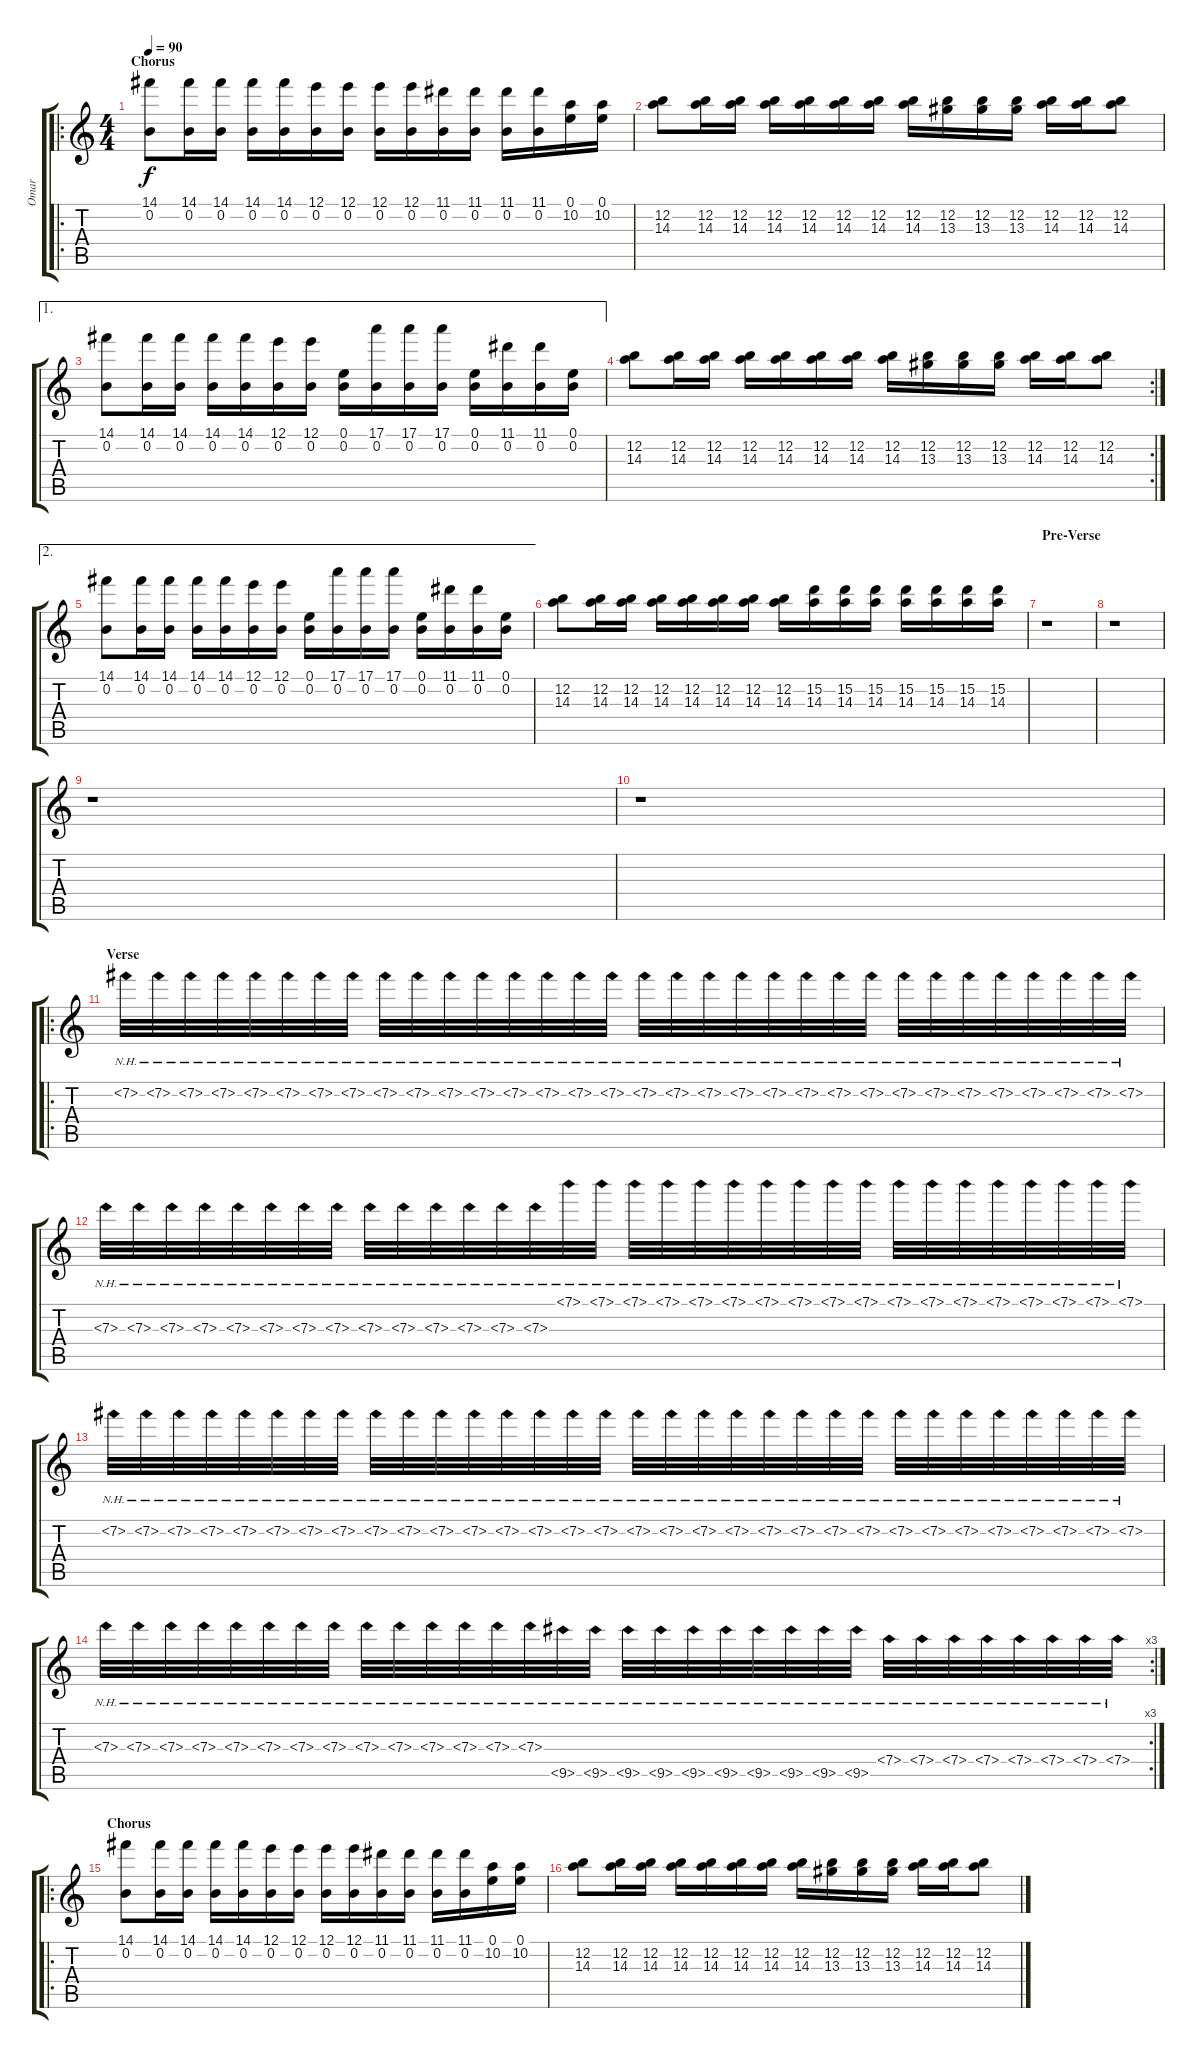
\track ("Omar" "Omar") {instrument distortionguitar}
\staff {score tabs}
\tuning (E4 B3 G3 D3 A2 E2) {hide}
\ro
\ts (4 4)
\section ("" "Chorus")
\tempo 90
\clef g2
\ks c
(14.1 0.2).8{dy f} (14.1 0.2).16 (14.1 0.2).16 (14.1 0.2).16 (14.1 0.2).16 (12.1 0.2).16 (12.1 0.2).16 (12.1 0.2).16 (12.1 0.2).16 (11.1 0.2).16 (11.1 0.2).16 (11.1 0.2).16 (11.1 0.2).16 (0.1 10.2).16 (0.1 10.2).16 |
(12.2 14.3).8 (12.2 14.3).16 (12.2 14.3).16 (12.2 14.3).16 (12.2 14.3).16 (12.2 14.3).16 (12.2 14.3).16 (12.2 14.3).16 (12.2 13.3).16 (12.2 13.3).16 (12.2 13.3).16 (12.2 14.3).16 (12.2 14.3).16 (12.2 14.3).8 |
\ae 1
(14.1 0.2).8 (14.1 0.2).16 (14.1 0.2).16 (14.1 0.2).16 (14.1 0.2).16 (12.1 0.2).16 (12.1 0.2).16 (0.1 0.2).16 (17.1 0.2).16 (17.1 0.2).16 (17.1 0.2).16 (0.1 0.2).16 (11.1 0.2).16 (11.1 0.2).16 (0.1 0.2).16 |
\rc 2
(12.2 14.3).8 (12.2 14.3).16 (12.2 14.3).16 (12.2 14.3).16 (12.2 14.3).16 (12.2 14.3).16 (12.2 14.3).16 (12.2 14.3).16 (12.2 13.3).16 (12.2 13.3).16 (12.2 13.3).16 (12.2 14.3).16 (12.2 14.3).16 (12.2 14.3).8 |
\ae 2
(14.1 0.2).8 (14.1 0.2).16 (14.1 0.2).16 (14.1 0.2).16 (14.1 0.2).16 (12.1 0.2).16 (12.1 0.2).16 (0.1 0.2).16 (17.1 0.2).16 (17.1 0.2).16 (17.1 0.2).16 (0.1 0.2).16 (11.1 0.2).16 (11.1 0.2).16 (0.1 0.2).16 |
(12.2 14.3).8 (12.2 14.3).16 (12.2 14.3).16 (12.2 14.3).16 (12.2 14.3).16 (12.2 14.3).16 (12.2 14.3).16 (12.2 14.3).16 (15.2 14.3).16 (15.2 14.3).16 (15.2 14.3).16 (15.2 14.3).16 (15.2 14.3).16 (15.2 14.3).16 (15.2 14.3).16 |
\section ("" "Pre-Verse")
r.1 |
r.1 |
r.1 |
r.1 |
\ro
\section ("" "Verse")
7.2{nh}.32 7.2{nh}.32 7.2{nh}.32 7.2{nh}.32 7.2{nh}.32 7.2{nh}.32 7.2{nh}.32 7.2{nh}.32 7.2{nh}.32 7.2{nh}.32 7.2{nh}.32 7.2{nh}.32 7.2{nh}.32 7.2{nh}.32 7.2{nh}.32 7.2{nh}.32 7.2{nh}.32 7.2{nh}.32 7.2{nh}.32 7.2{nh}.32 7.2{nh}.32 7.2{nh}.32 7.2{nh}.32 7.2{nh}.32 7.2{nh}.32 7.2{nh}.32 7.2{nh}.32 7.2{nh}.32 7.2{nh}.32 7.2{nh}.32 7.2{nh}.32 7.2{nh}.32 |
7.3{nh}.32 7.3{nh}.32 7.3{nh}.32 7.3{nh}.32 7.3{nh}.32 7.3{nh}.32 7.3{nh}.32 7.3{nh}.32 7.3{nh}.32 7.3{nh}.32 7.3{nh}.32 7.3{nh}.32 7.3{nh}.32 7.3{nh}.32 7.1{nh}.32 7.1{nh}.32 7.1{nh}.32 7.1{nh}.32 7.1{nh}.32 7.1{nh}.32 7.1{nh}.32 7.1{nh}.32 7.1{nh}.32 7.1{nh}.32 7.1{nh}.32 7.1{nh}.32 7.1{nh}.32 7.1{nh}.32 7.1{nh}.32 7.1{nh}.32 7.1{nh}.32 7.1{nh}.32 |
7.2{nh}.32 7.2{nh}.32 7.2{nh}.32 7.2{nh}.32 7.2{nh}.32 7.2{nh}.32 7.2{nh}.32 7.2{nh}.32 7.2{nh}.32 7.2{nh}.32 7.2{nh}.32 7.2{nh}.32 7.2{nh}.32 7.2{nh}.32 7.2{nh}.32 7.2{nh}.32 7.2{nh}.32 7.2{nh}.32 7.2{nh}.32 7.2{nh}.32 7.2{nh}.32 7.2{nh}.32 7.2{nh}.32 7.2{nh}.32 7.2{nh}.32 7.2{nh}.32 7.2{nh}.32 7.2{nh}.32 7.2{nh}.32 7.2{nh}.32 7.2{nh}.32 7.2{nh}.32 |
\rc 3
7.3{nh}.32 7.3{nh}.32 7.3{nh}.32 7.3{nh}.32 7.3{nh}.32 7.3{nh}.32 7.3{nh}.32 7.3{nh}.32 7.3{nh}.32 7.3{nh}.32 7.3{nh}.32 7.3{nh}.32 7.3{nh}.32 7.3{nh}.32 9.5{nh}.32 9.5{nh}.32 9.5{nh}.32 9.5{nh}.32 9.5{nh}.32 9.5{nh}.32 9.5{nh}.32 9.5{nh}.32 9.5{nh}.32 9.5{nh}.32 7.4{nh}.32 7.4{nh}.32 7.4{nh}.32 7.4{nh}.32 7.4{nh}.32 7.4{nh}.32 7.4{nh}.32 7.4{nh}.32 |
\ro
\section ("" "Chorus")
(14.1 0.2).8 (14.1 0.2).16 (14.1 0.2).16 (14.1 0.2).16 (14.1 0.2).16 (12.1 0.2).16 (12.1 0.2).16 (12.1 0.2).16 (12.1 0.2).16 (11.1 0.2).16 (11.1 0.2).16 (11.1 0.2).16 (11.1 0.2).16 (0.1 10.2).16 (0.1 10.2).16 |
(12.2 14.3).8 (12.2 14.3).16 (12.2 14.3).16 (12.2 14.3).16 (12.2 14.3).16 (12.2 14.3).16 (12.2 14.3).16 (12.2 14.3).16 (12.2 13.3).16 (12.2 13.3).16 (12.2 13.3).16 (12.2 14.3).16 (12.2 14.3).16 (12.2 14.3).8
